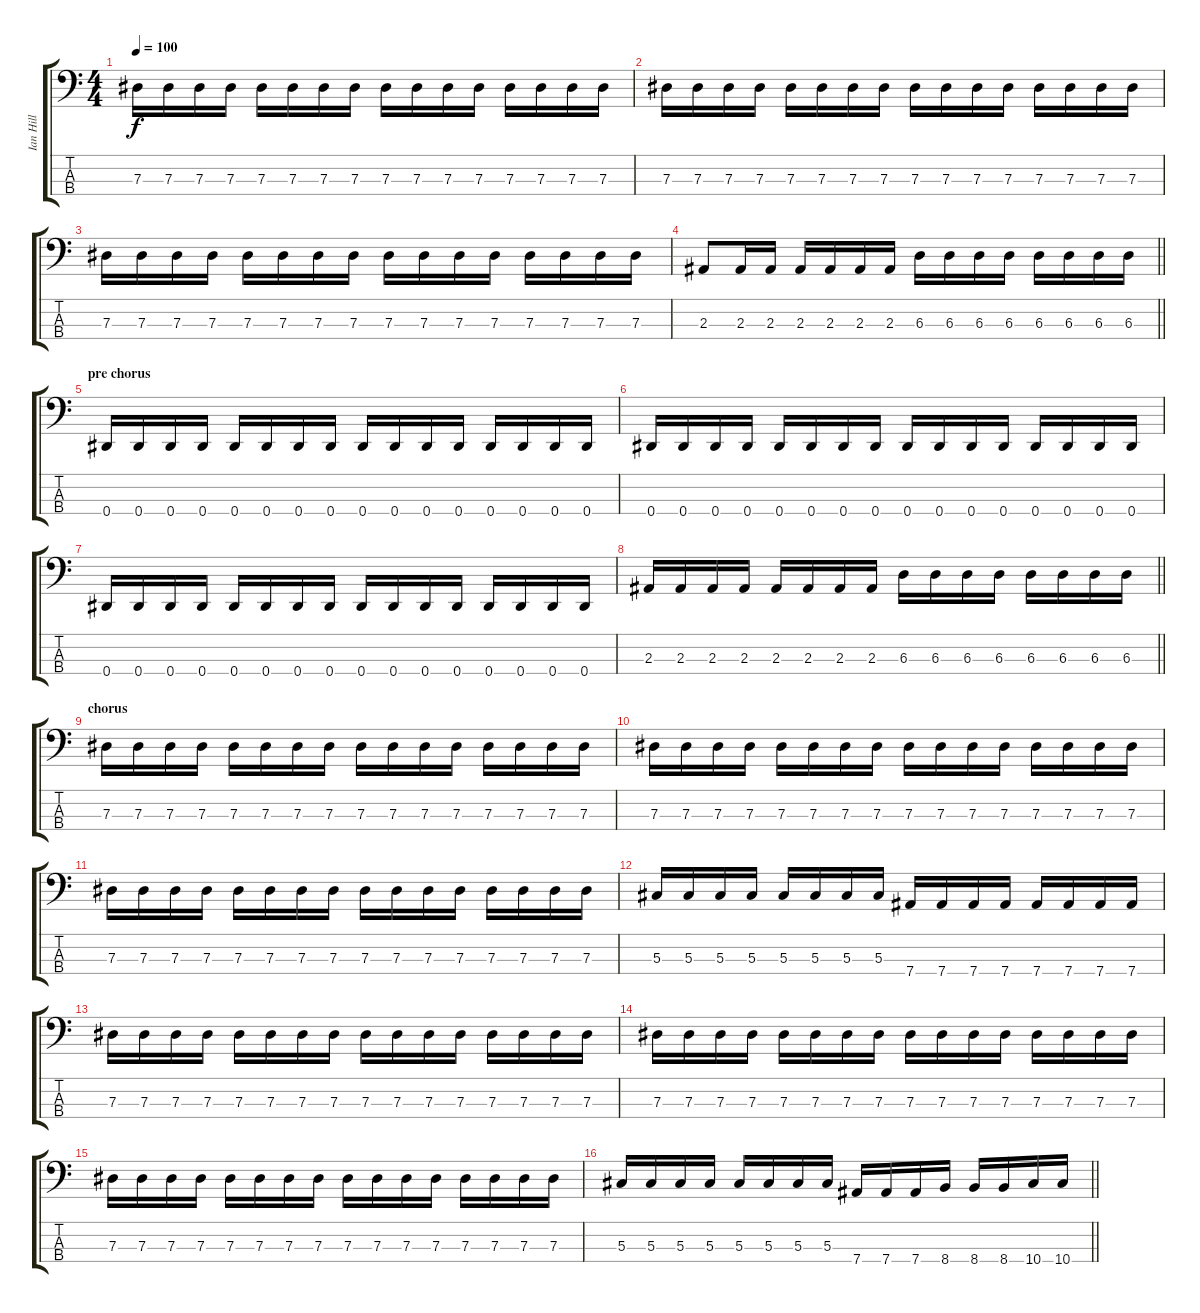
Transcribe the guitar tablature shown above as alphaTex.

\track ("Ian Hill" "Ian Hill") {instrument electricbassfinger}
\staff {score tabs}
\tuning (Gb2 Db2 Ab1 Eb1) {hide}
\ts (4 4)
\tempo 100
\clef f4
\ks c
7.3.16{dy f} 7.3.16 7.3.16 7.3.16 7.3.16 7.3.16 7.3.16 7.3.16 7.3.16 7.3.16 7.3.16 7.3.16 7.3.16 7.3.16 7.3.16 7.3.16 |
7.3.16 7.3.16 7.3.16 7.3.16 7.3.16 7.3.16 7.3.16 7.3.16 7.3.16 7.3.16 7.3.16 7.3.16 7.3.16 7.3.16 7.3.16 7.3.16 |
7.3.16 7.3.16 7.3.16 7.3.16 7.3.16 7.3.16 7.3.16 7.3.16 7.3.16 7.3.16 7.3.16 7.3.16 7.3.16 7.3.16 7.3.16 7.3.16 |
\barLineRight lightlight
2.3.8 2.3.16 2.3.16 2.3.16 2.3.16 2.3.16 2.3.16 6.3.16 6.3.16 6.3.16 6.3.16 6.3.16 6.3.16 6.3.16 6.3.16 |
\section ("" "pre chorus")
0.4.16 0.4.16 0.4.16 0.4.16 0.4.16 0.4.16 0.4.16 0.4.16 0.4.16 0.4.16 0.4.16 0.4.16 0.4.16 0.4.16 0.4.16 0.4.16 |
0.4.16 0.4.16 0.4.16 0.4.16 0.4.16 0.4.16 0.4.16 0.4.16 0.4.16 0.4.16 0.4.16 0.4.16 0.4.16 0.4.16 0.4.16 0.4.16 |
0.4.16 0.4.16 0.4.16 0.4.16 0.4.16 0.4.16 0.4.16 0.4.16 0.4.16 0.4.16 0.4.16 0.4.16 0.4.16 0.4.16 0.4.16 0.4.16 |
\barLineRight lightlight
2.3.16 2.3.16 2.3.16 2.3.16 2.3.16 2.3.16 2.3.16 2.3.16 6.3.16 6.3.16 6.3.16 6.3.16 6.3.16 6.3.16 6.3.16 6.3.16 |
\section ("" "chorus")
7.3.16 7.3.16 7.3.16 7.3.16 7.3.16 7.3.16 7.3.16 7.3.16 7.3.16 7.3.16 7.3.16 7.3.16 7.3.16 7.3.16 7.3.16 7.3.16 |
7.3.16 7.3.16 7.3.16 7.3.16 7.3.16 7.3.16 7.3.16 7.3.16 7.3.16 7.3.16 7.3.16 7.3.16 7.3.16 7.3.16 7.3.16 7.3.16 |
7.3.16 7.3.16 7.3.16 7.3.16 7.3.16 7.3.16 7.3.16 7.3.16 7.3.16 7.3.16 7.3.16 7.3.16 7.3.16 7.3.16 7.3.16 7.3.16 |
5.3.16 5.3.16 5.3.16 5.3.16 5.3.16 5.3.16 5.3.16 5.3.16 7.4.16 7.4.16 7.4.16 7.4.16 7.4.16 7.4.16 7.4.16 7.4.16 |
7.3.16 7.3.16 7.3.16 7.3.16 7.3.16 7.3.16 7.3.16 7.3.16 7.3.16 7.3.16 7.3.16 7.3.16 7.3.16 7.3.16 7.3.16 7.3.16 |
7.3.16 7.3.16 7.3.16 7.3.16 7.3.16 7.3.16 7.3.16 7.3.16 7.3.16 7.3.16 7.3.16 7.3.16 7.3.16 7.3.16 7.3.16 7.3.16 |
7.3.16 7.3.16 7.3.16 7.3.16 7.3.16 7.3.16 7.3.16 7.3.16 7.3.16 7.3.16 7.3.16 7.3.16 7.3.16 7.3.16 7.3.16 7.3.16 |
\barLineRight lightlight
5.3.16 5.3.16 5.3.16 5.3.16 5.3.16 5.3.16 5.3.16 5.3.16 7.4.16 7.4.16 7.4.16 8.4.16 8.4.16 8.4.16 10.4.16 10.4.16
